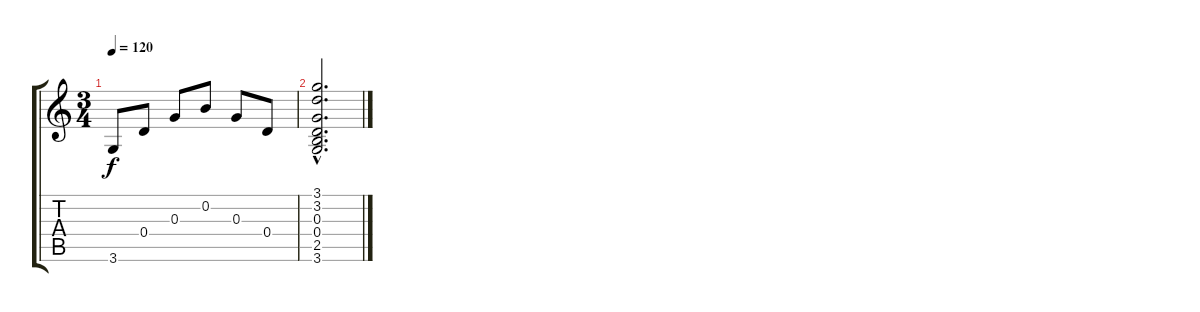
\track "" {instrument acousticguitarnylon}
\staff {score tabs}
\tuning (E4 B3 G3 D3 A2 E2) {hide}
\ts (3 4)
\tempo 120
\clef g2
\ks c
3.6.8{dy f} 0.4.8 0.3.8 0.2.8 0.3.8 0.4.8 |
(3.1{hac} 3.2{hac} 0.3{hac} 0.4{hac} 2.5{hac} 3.6{hac}).2{d}
